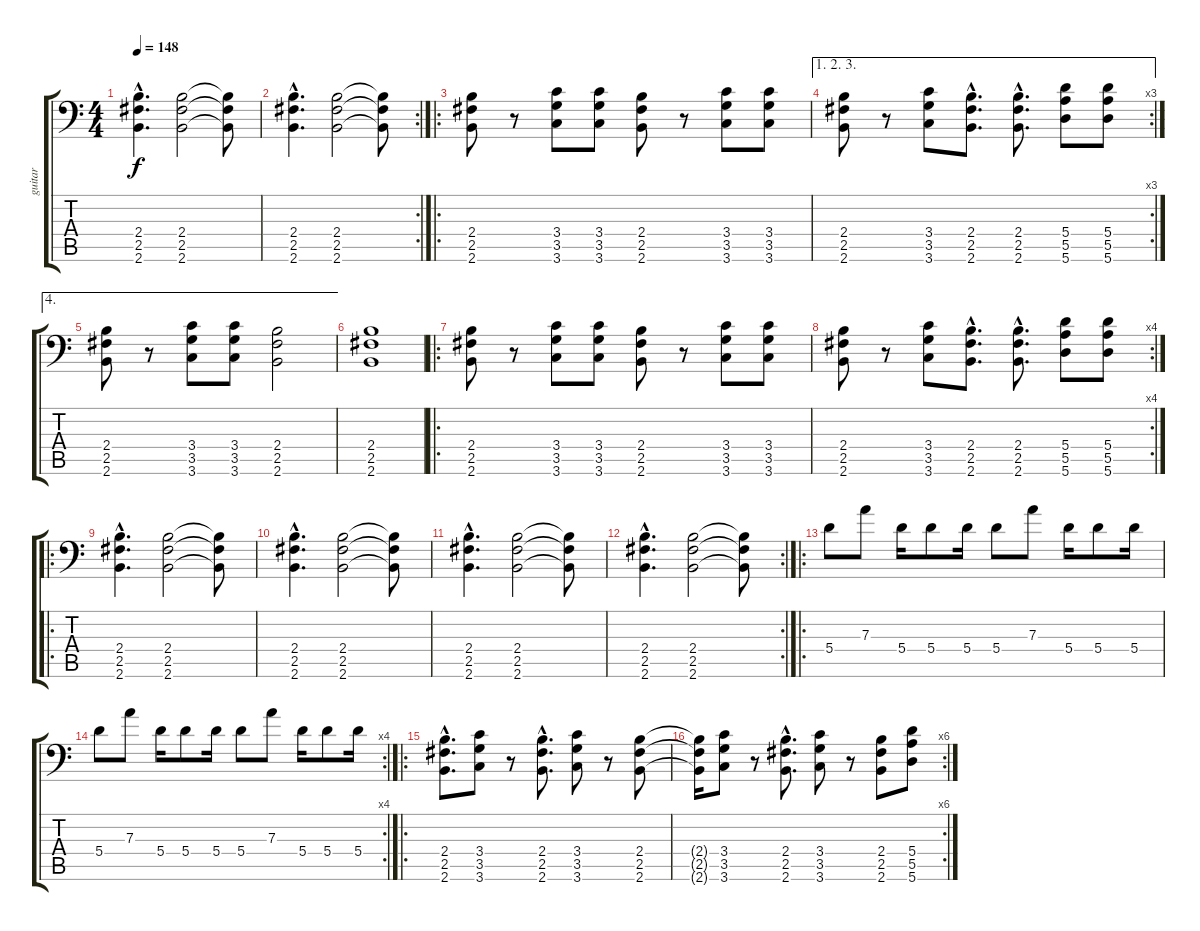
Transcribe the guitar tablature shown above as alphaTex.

\track ("guitar" "guitar") {instrument distortionguitar}
\staff {score tabs}
\tuning (B3 Gb3 D3 A2 E2 A1) {hide}
\ts (4 4)
\tempo 148
\clef f4
\ks c
(2.4{hac} 2.5{hac} 2.6{hac}).4{d dy f} (2.4 2.5 2.6).2 (2.4{t} 2.5{t} 2.6{t}).8 |
\rc 2
(2.4{hac} 2.5{hac} 2.6{hac}).4{d} (2.4 2.5 2.6).2 (2.4{t} 2.5{t} 2.6{t}).8 |
\ro
(2.4 2.5 2.6).8 r.8 (3.4 3.5 3.6).8 (3.4 3.5 3.6).8 (2.4 2.5 2.6).8 r.8 (3.4 3.5 3.6).8 (3.4 3.5 3.6).8 |
\ae (1 2 3)
\rc 3
(2.4 2.5 2.6).8 r.8 (3.4 3.5 3.6).8 (2.4{hac} 2.5{hac} 2.6{hac}).8{d} (2.4{hac} 2.5{hac} 2.6{hac}).8{d} (5.4 5.5 5.6).8 (5.4 5.5 5.6).8 |
\ae 4
(2.4 2.5 2.6).8 r.8 (3.4 3.5 3.6).8 (3.4 3.5 3.6).8 (2.4 2.5 2.6).2 |
(2.4 2.5 2.6).1 |
\ro
(2.4 2.5 2.6).8 r.8 (3.4 3.5 3.6).8 (3.4 3.5 3.6).8 (2.4 2.5 2.6).8 r.8 (3.4 3.5 3.6).8 (3.4 3.5 3.6).8 |
\rc 4
(2.4 2.5 2.6).8 r.8 (3.4 3.5 3.6).8 (2.4{hac} 2.5{hac} 2.6{hac}).8{d} (2.4{hac} 2.5{hac} 2.6{hac}).8{d} (5.4 5.5 5.6).8 (5.4 5.5 5.6).8 |
\ro
(2.4{hac} 2.5{hac} 2.6{hac}).4{d} (2.4 2.5 2.6).2 (2.4{t} 2.5{t} 2.6{t}).8 |
(2.4{hac} 2.5{hac} 2.6{hac}).4{d} (2.4 2.5 2.6).2 (2.4{t} 2.5{t} 2.6{t}).8 |
(2.4{hac} 2.5{hac} 2.6{hac}).4{d} (2.4 2.5 2.6).2 (2.4{t} 2.5{t} 2.6{t}).8 |
\rc 2
(2.4{hac} 2.5{hac} 2.6{hac}).4{d} (2.4 2.5 2.6).2 (2.4{t} 2.5{t} 2.6{t}).8 |
\ro
5.4.8 7.3.8 5.4.16 5.4.8 5.4.16 5.4.8 7.3.8 5.4.16 5.4.8 5.4.16 |
\rc 4
5.4.8 7.3.8 5.4.16 5.4.8 5.4.16 5.4.8 7.3.8 5.4.16 5.4.8 5.4.16 |
\ro
(2.4{hac} 2.5{hac} 2.6{hac}).8{d} (3.4 3.5 3.6).8 r.8 (2.4{hac} 2.5{hac} 2.6{hac}).8{d} (3.4 3.5 3.6).8 r.8 (2.4 2.5 2.6).8 |
\rc 6
(2.4{t} 2.5{t} 2.6{t}).16 (3.4 3.5 3.6).8 r.8 (2.4{hac} 2.5{hac} 2.6{hac}).8{d} (3.4 3.5 3.6).8 r.8 (2.4 2.5 2.6).8 (5.4 5.5 5.6).8
